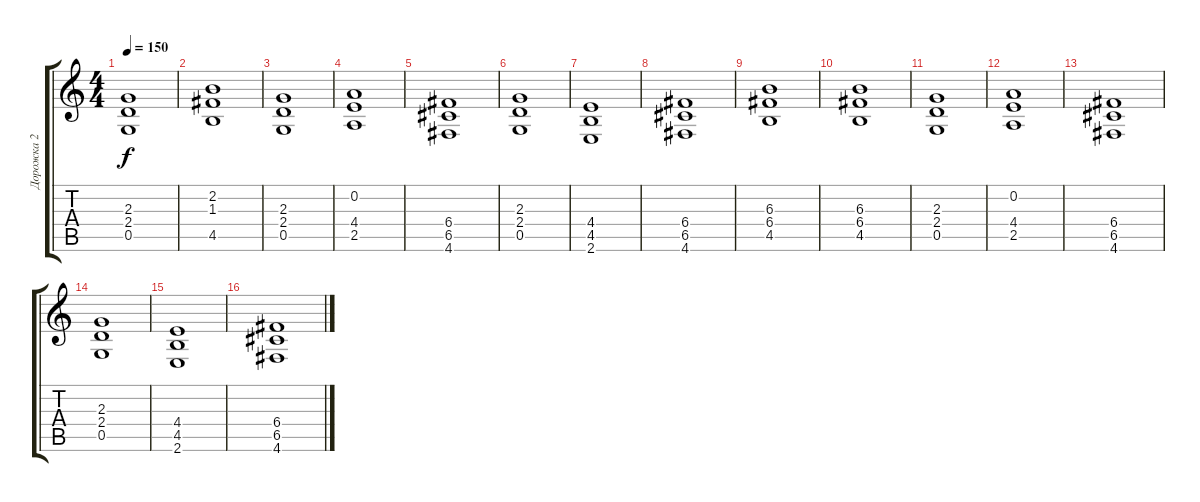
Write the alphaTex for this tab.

\track ("Дорожка 2" "Дорожка 2") {instrument distortionguitar}
\staff {score tabs}
\tuning (D4 A3 F3 C3 G2 D2) {hide}
\ts (4 4)
\tempo 150
\clef g2
\ks c
(2.3 2.4 0.5).1{dy f} |
(2.2 1.3 4.5).1 |
(2.3 2.4 0.5).1 |
(0.2 4.4 2.5).1 |
(6.4 6.5 4.6).1 |
(2.3 2.4 0.5).1 |
(4.4 4.5 2.6).1 |
(6.4 6.5 4.6).1 |
(6.3 6.4 4.5).1 |
(6.3 6.4 4.5).1 |
(2.3 2.4 0.5).1 |
(0.2 4.4 2.5).1 |
(6.4 6.5 4.6).1 |
(2.3 2.4 0.5).1 |
(4.4 4.5 2.6).1 |
(6.4 6.5 4.6).1
